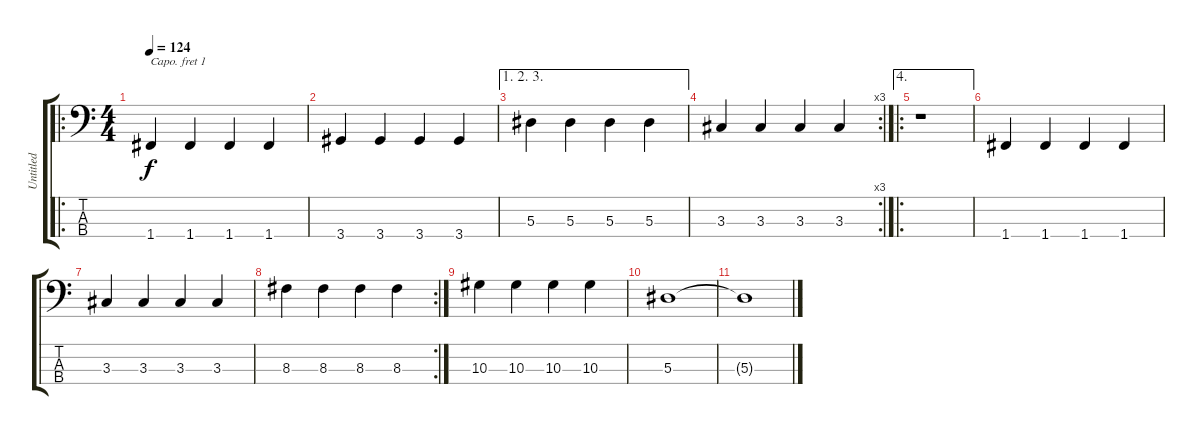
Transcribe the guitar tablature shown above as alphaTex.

\track ("Untitled" "Untitled") {instrument electricbassfinger}
\staff {score tabs}
\capo 1
\tuning (G2 D2 A1 E1) {hide}
\ro
\ts (4 4)
\tempo 124
\clef f4
\ks c
1.4.4{dy f} 1.4.4 1.4.4 1.4.4 |
3.4.4 3.4.4 3.4.4 3.4.4 |
\ae (1 2 3)
5.3.4 5.3.4 5.3.4 5.3.4 |
\rc 3
3.3.4 3.3.4 3.3.4 3.3.4 |
\ae 4
\ro
r.1 |
1.4.4 1.4.4 1.4.4 1.4.4 |
3.3.4 3.3.4 3.3.4 3.3.4 |
\rc 2
8.3.4 8.3.4 8.3.4 8.3.4 |
10.3.4 10.3.4 10.3.4 10.3.4 |
5.3.1 |
5.3{t}.1
